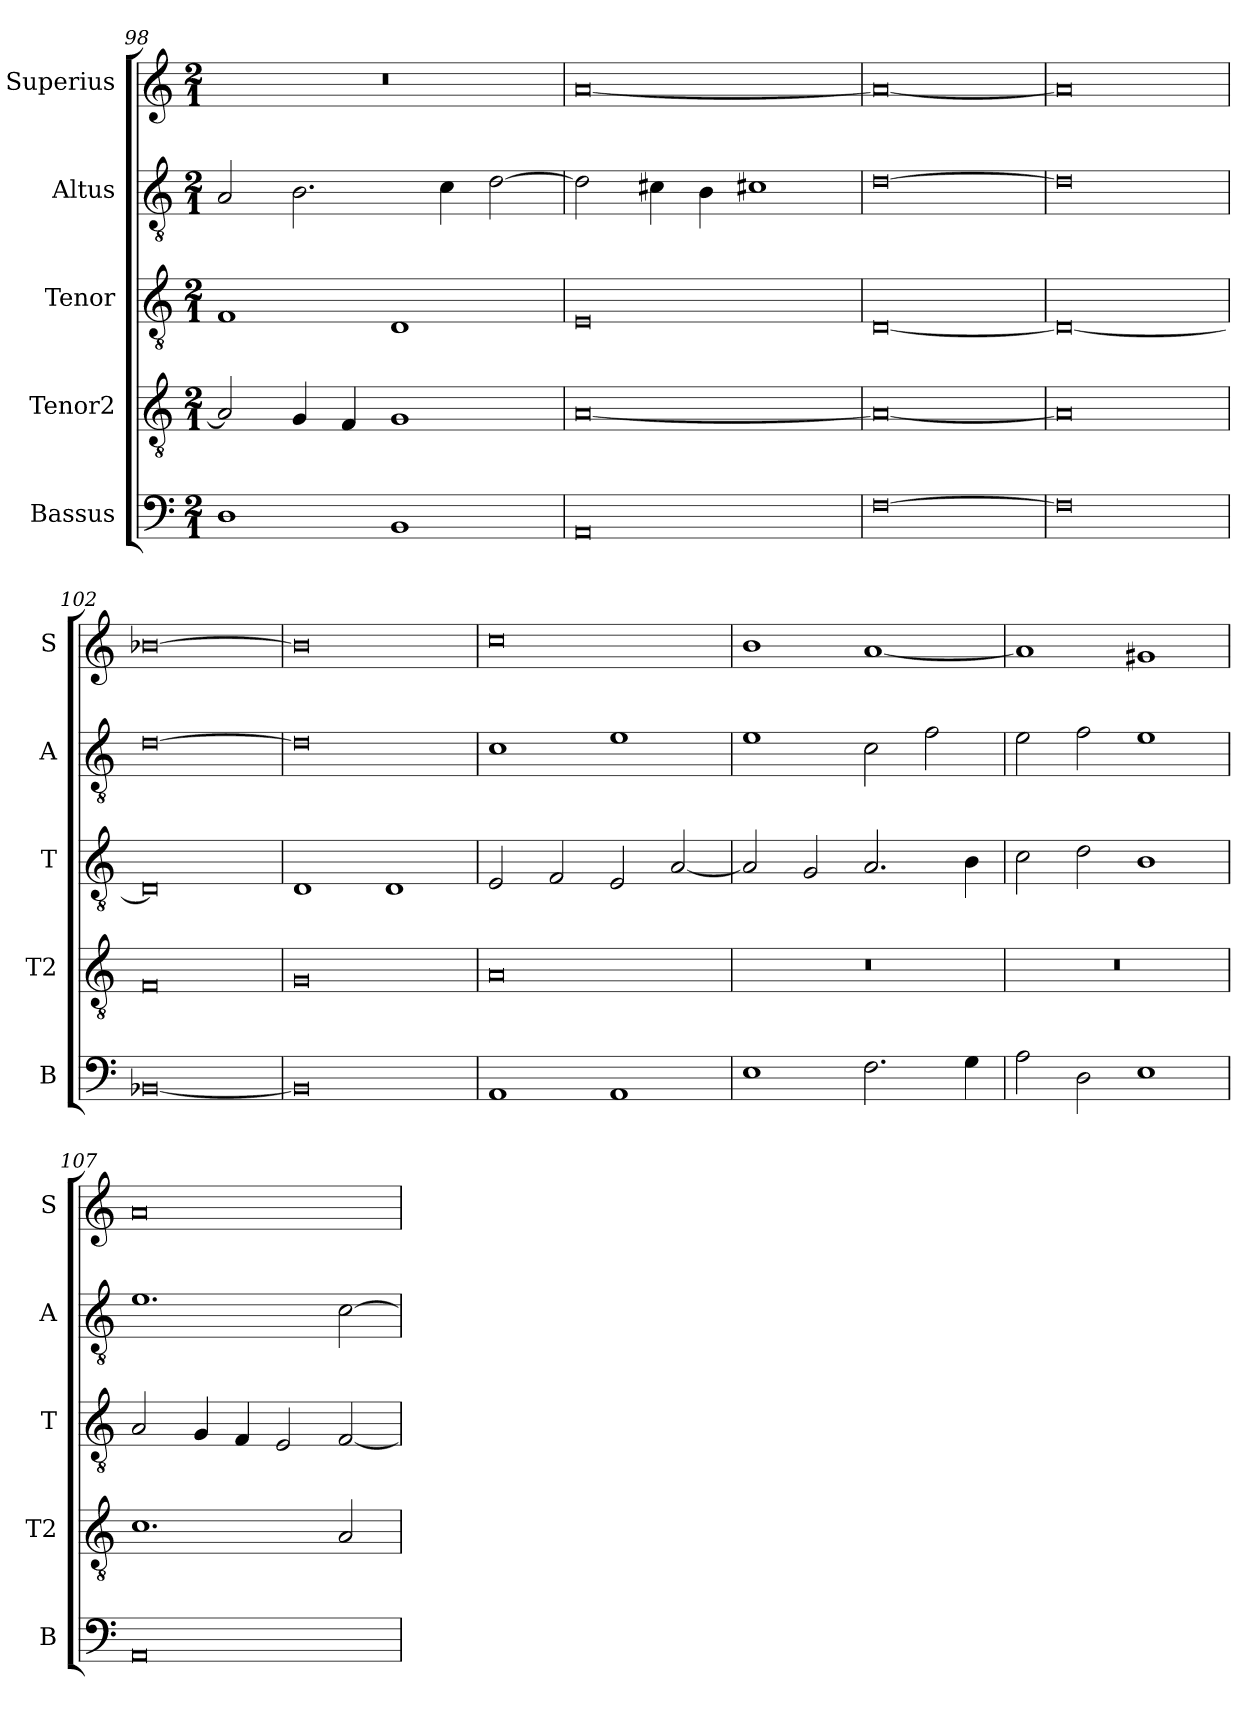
**kern	**kern	**kern	**kern	**kern
*part5	*part4	*part3	*part2	*part1
*staff5	*staff4	*staff3	*staff2	*staff1
*I"Bassus	*I"Tenor2	*I"Tenor	*I"Altus	*I"Superius
*I'B	*I'T2	*I'T	*I'A	*I'S
*clefF4	*clefGv2	*clefGv2	*clefGv2	*clefG2
*k[]	*k[]	*k[]	*k[]	*k[]
*M2/1	*M2/1	*M2/1	*M2/1	*M2/1
=98	=98	=98	=98	=98
1D	2A/]	1F	2A/	0r
.	4G/	.	2.B\	.
.	4F/	.	.	.
1BB	1G	1D	.	.
.	.	.	4c\	.
.	.	.	[2d\	.
=99	=99	=99	=99	=99
0AA	[0A	0E	2d\]	[0a
.	.	.	4c#X\	.
.	.	.	4B\	.
.	.	.	1c#X	.
=100	=100	=100	=100	=100
[0F	0A_	[0D	[0d	0a_
=101	=101	=101	=101	=101
0F]	0A]	0D_	0d]	0a]
=102	=102	=102	=102	=102
[0BB-X	0F	0D]	[0d	[0b-X
=103	=103	=103	=103	=103
0BB-]	0G	1D	0d]	0b-]
.	.	1D	.	.
=104	=104	=104	=104	=104
1AA	0A	2E/	1c	0cc
.	.	2F/	.	.
1AA	.	2E/	1e	.
.	.	[2A/	.	.
=105	=105	=105	=105	=105
1E	0r	2A/]	1e	1b
.	.	2G/	.	.
2.F\	.	2.A/	2c\	[1a
.	.	.	2f\	.
4G\	.	4B\	.	.
=106	=106	=106	=106	=106
2A\	0r	2c\	2e\	1a]
2D\	.	2d\	2f\	.
1E	.	1B	1e	1g#X
=107	=107	=107	=107	=107
0AA	1.c	2A/	1.e	0a
.	.	4G/	.	.
.	.	4F/	.	.
.	.	2E/	.	.
.	2A/	[2F/	[2c\	.
=	=	=	=	=
*-	*-	*-	*-	*-
